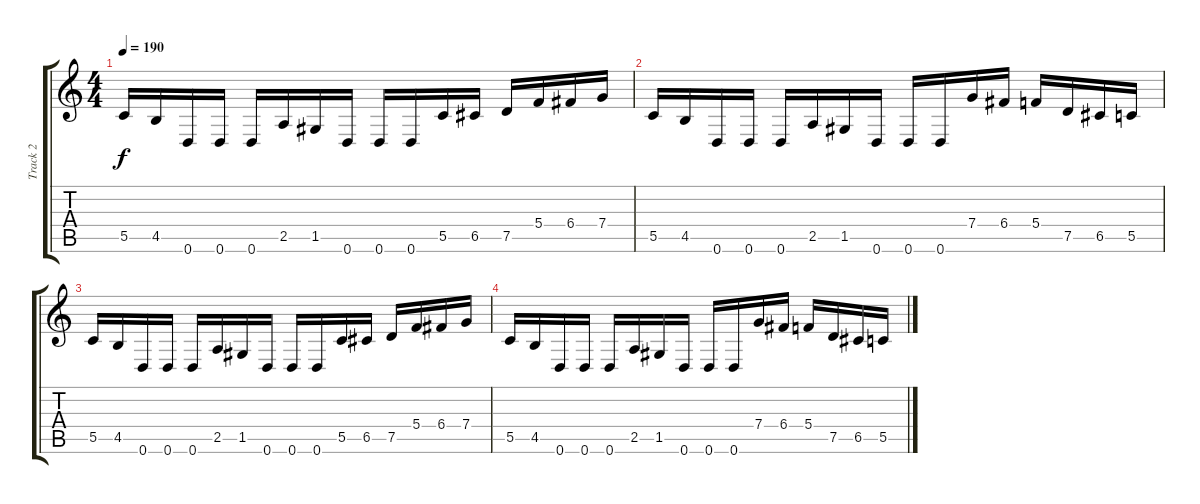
\track ("Track 2" "Track 2") {instrument distortionguitar}
\staff {score tabs}
\tuning (D4 A3 F3 C3 G2 D2) {hide}
\ts (4 4)
\tempo 190
\clef g2
\ks c
5.5.16{dy f} 4.5.16 0.6.16 0.6.16 0.6.16 2.5.16 1.5.16 0.6.16 0.6.16 0.6.16 5.5.16 6.5.16 7.5.16 5.4.16 6.4.16 7.4.16 |
5.5.16 4.5.16 0.6.16 0.6.16 0.6.16 2.5.16 1.5.16 0.6.16 0.6.16 0.6.16 7.4.16 6.4.16 5.4.16 7.5.16 6.5.16 5.5.16 |
5.5.16 4.5.16 0.6.16 0.6.16 0.6.16 2.5.16 1.5.16 0.6.16 0.6.16 0.6.16 5.5.16 6.5.16 7.5.16 5.4.16 6.4.16 7.4.16 |
5.5.16 4.5.16 0.6.16 0.6.16 0.6.16 2.5.16 1.5.16 0.6.16 0.6.16 0.6.16 7.4.16 6.4.16 5.4.16 7.5.16 6.5.16 5.5.16
